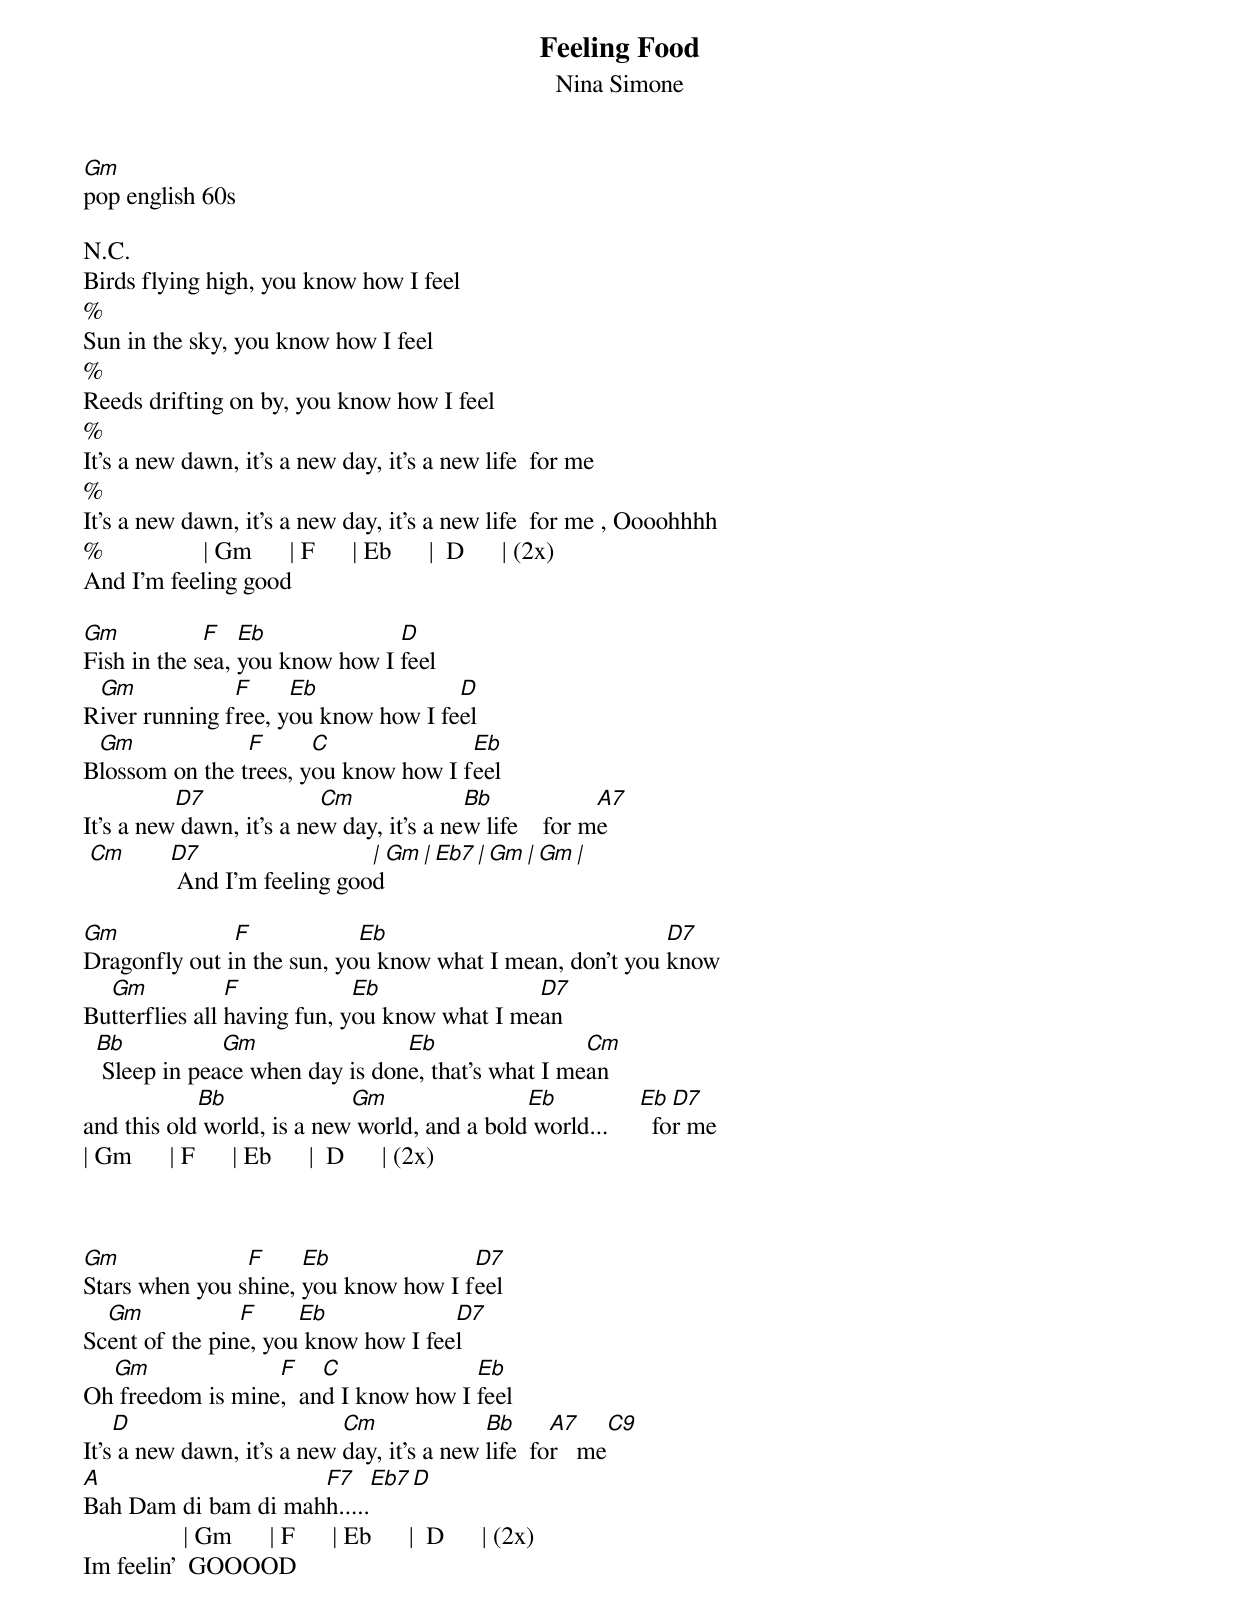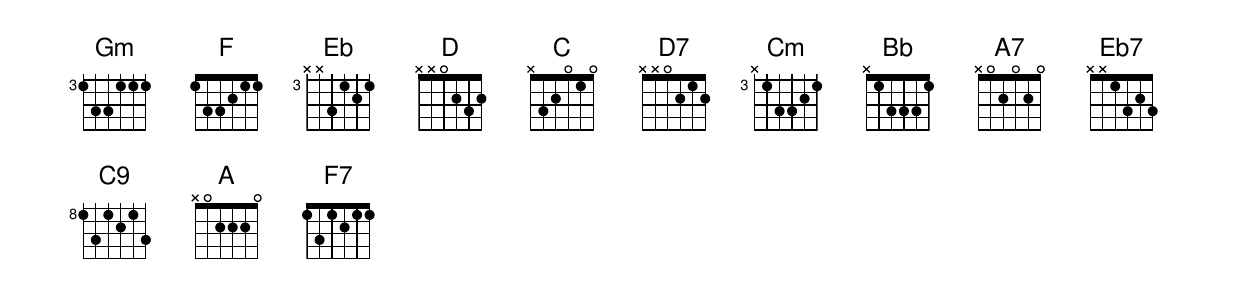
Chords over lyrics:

Feeling Food
Nina Simone
Gm
pop english 60s

N.C.
Birds flying high, you know how I feel
%
Sun in the sky, you know how I feel
%
Reeds drifting on by, you know how I feel
%
It's a new dawn, it's a new day, it's a new life  for me
%
It's a new dawn, it's a new day, it's a new life  for me , Oooohhhh
%                | Gm      | F      | Eb      |  D      | (2x)
And I'm feeling good

Gm           F   Eb             D
Fish in the sea, you know how I feel
 Gm            F     Eb              D
River running free, you know how I feel
 Gm             F      C              Eb
Blossom on the trees, you know how I feel
          D7              Cm              Bb             A7
It's a new dawn, it's a new day, it's a new life    for me
 Cm     D7                  | Gm     | Eb7    | Gm      | Gm     |
         And I'm feeling good

Gm             F            Eb                            D7
Dragonfly out in the sun, you know what I mean, don't you know
  Gm            F            Eb               D7
Butterflies all having fun, you know what I mean
  Bb           Gm                Eb                 Cm
   Sleep in peace when day is done, that's what I mean
            Bb              Gm                Eb            Eb  D7
and this old world, is a new world, and a bold world...       for me
| Gm      | F      | Eb      |  D      | (2x)



Gm              F     Eb              D7
Stars when you shine, you know how I feel
  Gm            F     Eb             D7
Scent of the pine, you know how I feel
  Gm              F    C              Eb
Oh freedom is mine,  and I know how I feel
    D                       Cm              Bb      A7      C9
It's a new dawn, it's a new day, it's a new life  for   me
A                    F7                  Eb7              D
Bah Dam di bam di mahh.....
                | Gm      | F      | Eb      |  D      | (2x)
Im feelin'  GOOOOD
